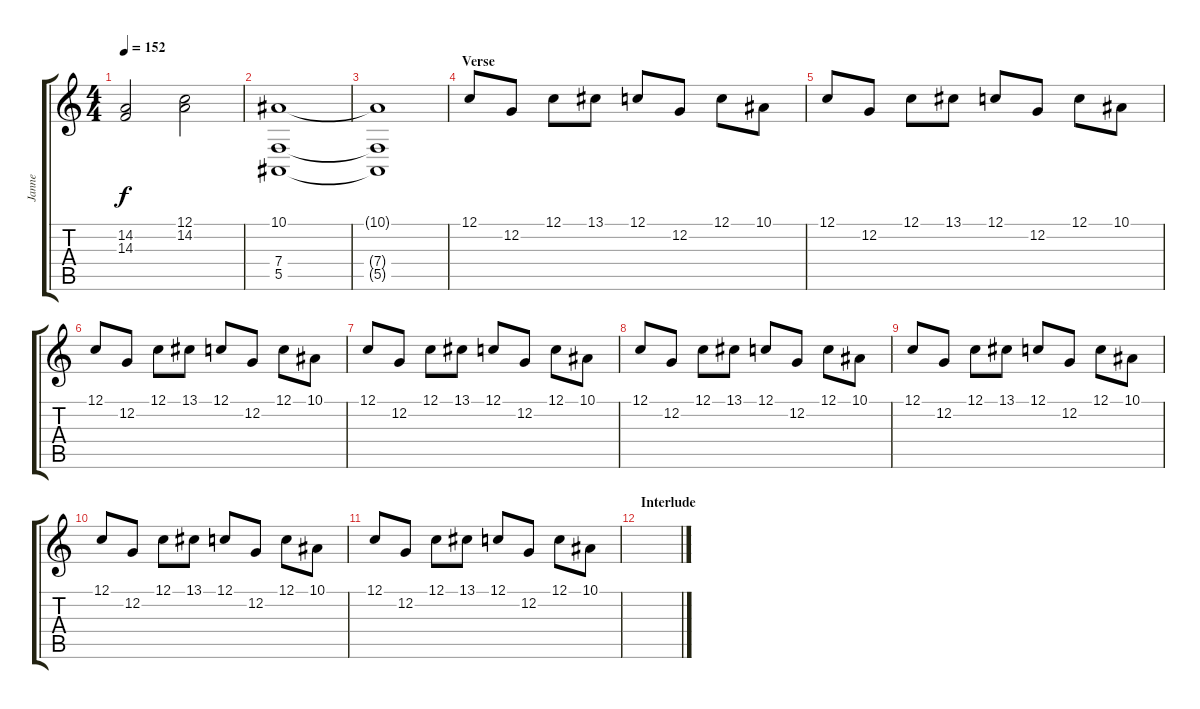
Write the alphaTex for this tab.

\track ("Janne" "Janne") {instrument stringensemble1}
\staff {score tabs}
\tuning (C4 G3 Eb3 Bb2 F2 C2) {hide}
\ts (4 4)
\tempo 152
\clef g2
\ks c
(14.2 14.3).2{dy f} (12.1 14.2).2 |
(10.1 7.4 5.5).1 |
(10.1{t} 7.4{t} 5.5{t}).1 |
\section ("" "Verse")
12.1.8{volume 11 instrument pad1newage} 12.2.8 12.1.8 13.1.8 12.1.8 12.2.8 12.1.8 10.1.8 |
12.1.8{instrument pad1newage} 12.2.8 12.1.8 13.1.8 12.1.8 12.2.8 12.1.8 10.1.8 |
12.1.8{volume 11 instrument pad1newage} 12.2.8 12.1.8 13.1.8 12.1.8 12.2.8 12.1.8 10.1.8 |
12.1.8{volume 11 instrument pad1newage} 12.2.8 12.1.8 13.1.8 12.1.8 12.2.8 12.1.8 10.1.8 |
12.1.8{volume 11 instrument pad1newage} 12.2.8 12.1.8 13.1.8 12.1.8 12.2.8 12.1.8 10.1.8 |
12.1.8{volume 11 instrument pad1newage} 12.2.8 12.1.8 13.1.8 12.1.8 12.2.8 12.1.8 10.1.8 |
12.1.8{volume 11 instrument pad1newage} 12.2.8 12.1.8 13.1.8 12.1.8 12.2.8 12.1.8 10.1.8 |
12.1.8{volume 11 instrument pad1newage} 12.2.8 12.1.8 13.1.8 12.1.8 12.2.8 12.1.8 10.1.8 |
\section ("" "Interlude ")
